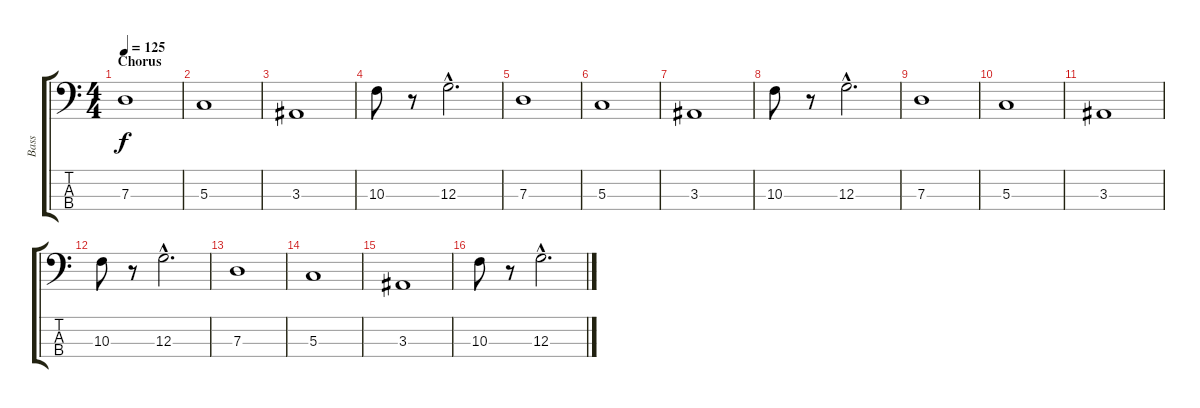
\track ("Bass" "Bass") {instrument electricbassfinger}
\staff {score tabs}
\tuning (F2 C2 G1 D1) {hide}
\ts (4 4)
\section ("" "Chorus")
\tempo 125
\clef f4
\ks c
7.3.1{dy f} |
5.3.1 |
3.3.1 |
10.3.8 r.8 12.3{hac}.2{d} |
7.3.1 |
5.3.1 |
3.3.1 |
10.3.8 r.8 12.3{hac}.2{d} |
7.3.1 |
5.3.1 |
3.3.1 |
10.3.8 r.8 12.3{hac}.2{d} |
7.3.1 |
5.3.1 |
3.3.1 |
10.3.8 r.8 12.3{hac}.2{d}
